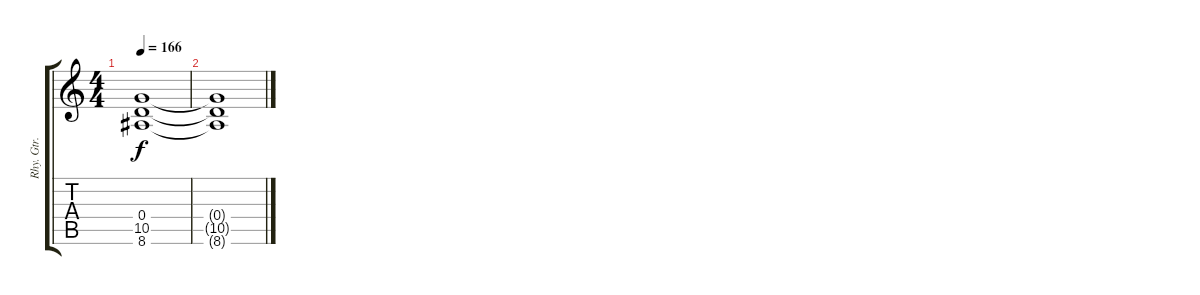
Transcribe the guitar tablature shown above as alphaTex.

\track ("Rhy. Gtr. 2" "Rhy. Gtr. ") {instrument distortionguitar}
\staff {score tabs}
\tuning (E4 B3 G3 D3 A2 D2) {hide}
\ts (4 4)
\tempo 166
\clef g2
\ks c
(0.4{t} 10.5{t} 8.6{t}).1{dy f} |
(0.4{t} 10.5{t} 8.6{t}).1
